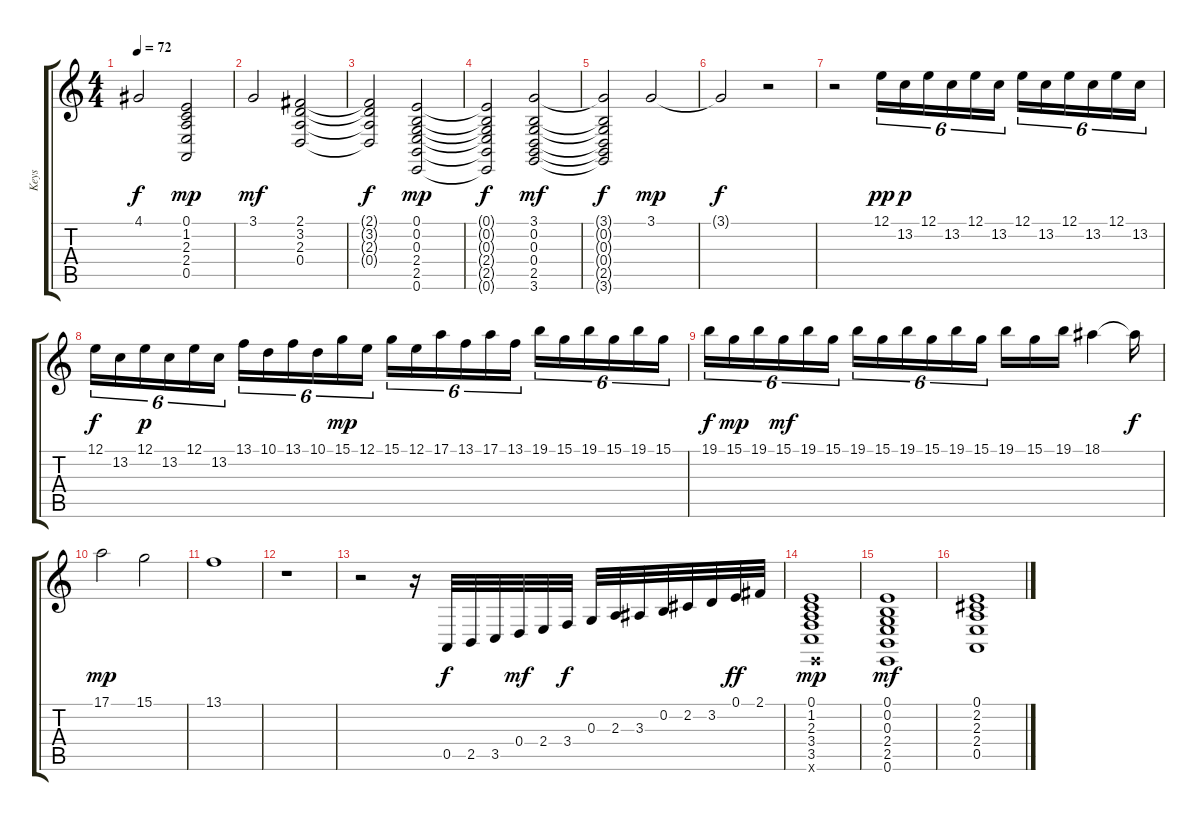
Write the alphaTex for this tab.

\track ("Keys" "Keys") {instrument stringensemble1}
\staff {score tabs}
\tuning (E4 B3 G3 D3 A2 E2) {hide}
\ts (4 4)
\tempo 72
\clef g2
\ks c
4.1.2{dy f} (0.1 1.2 2.3 2.4 0.5).2{dy mp} |
3.1.2{dy mf} (2.1 3.2 2.3 0.4).2 |
(2.1{t} 3.2{t} 2.3{t} 0.4{t}).2{dy f} (0.1 0.2 0.3 2.4 2.5 0.6).2{dy mp} |
(0.1{t} 0.2{t} 0.3{t} 2.4{t} 2.5{t} 0.6{t}).2{dy f} (3.1 0.2 0.3 0.4 2.5 3.6).2{dy mf} |
(3.1{t} 0.2{t} 0.3{t} 0.4{t} 2.5{t} 3.6{t}).2{dy f} 3.1.2{dy mp} |
3.1{t}.2{dy f} r.2 |
r.2 12.1.16{tu (6 4) dy pp} 13.2.16{tu (6 4) dy p} 12.1.16{tu (6 4)} 13.2.16{tu (6 4)} 12.1.16{tu (6 4)} 13.2.16{tu (6 4)} 12.1.16{tu (6 4)} 13.2.16{tu (6 4)} 12.1.16{tu (6 4)} 13.2.16{tu (6 4)} 12.1.16{tu (6 4)} 13.2.16{tu (6 4)} |
12.1.16{tu (6 4) dy f} 13.2.16{tu (6 4)} 12.1.16{tu (6 4) dy p} 13.2.16{tu (6 4)} 12.1.16{tu (6 4)} 13.2.16{tu (6 4)} 13.1.16{tu (6 4)} 10.1.16{tu (6 4)} 13.1.16{tu (6 4)} 10.1.16{tu (6 4)} 15.1.16{tu (6 4) dy mp} 12.1.16{tu (6 4)} 15.1.16{tu (6 4)} 12.1.16{tu (6 4)} 17.1.16{tu (6 4)} 13.1.16{tu (6 4)} 17.1.16{tu (6 4)} 13.1.16{tu (6 4)} 19.1.16{tu (6 4)} 15.1.16{tu (6 4)} 19.1.16{tu (6 4)} 15.1.16{tu (6 4)} 19.1.16{tu (6 4)} 15.1.16{tu (6 4)} |
19.1.16{tu (6 4) dy f} 15.1.16{tu (6 4) dy mp} 19.1.16{tu (6 4)} 15.1.16{tu (6 4) dy mf} 19.1.16{tu (6 4)} 15.1.16{tu (6 4)} 19.1.16{tu (6 4)} 15.1.16{tu (6 4)} 19.1.16{tu (6 4)} 15.1.16{tu (6 4)} 19.1.16{tu (6 4)} 15.1.16{tu (6 4)} 19.1.16 15.1.16 19.1.16 18.1.4 18.1{t}.16{dy f} |
17.1.2{dy mp} 15.1.2 |
13.1.1 |
r.1 |
r.2 r.16 0.5.32{dy f} 2.5.32 3.5.32 0.4.32{dy mf} 2.4.32 3.4.32{dy f} 0.3.32 2.3.32 3.3.32 0.2.32 2.2.32 3.2.32 0.1.32{dy ff} 2.1.32 |
(0.1 1.2 2.3 3.4 3.5 0.6{x}).1{dy mp} |
(0.1 0.2 0.3 2.4 2.5 0.6).1{dy mf} |
(0.1 2.2 2.3 2.4 0.5).1
